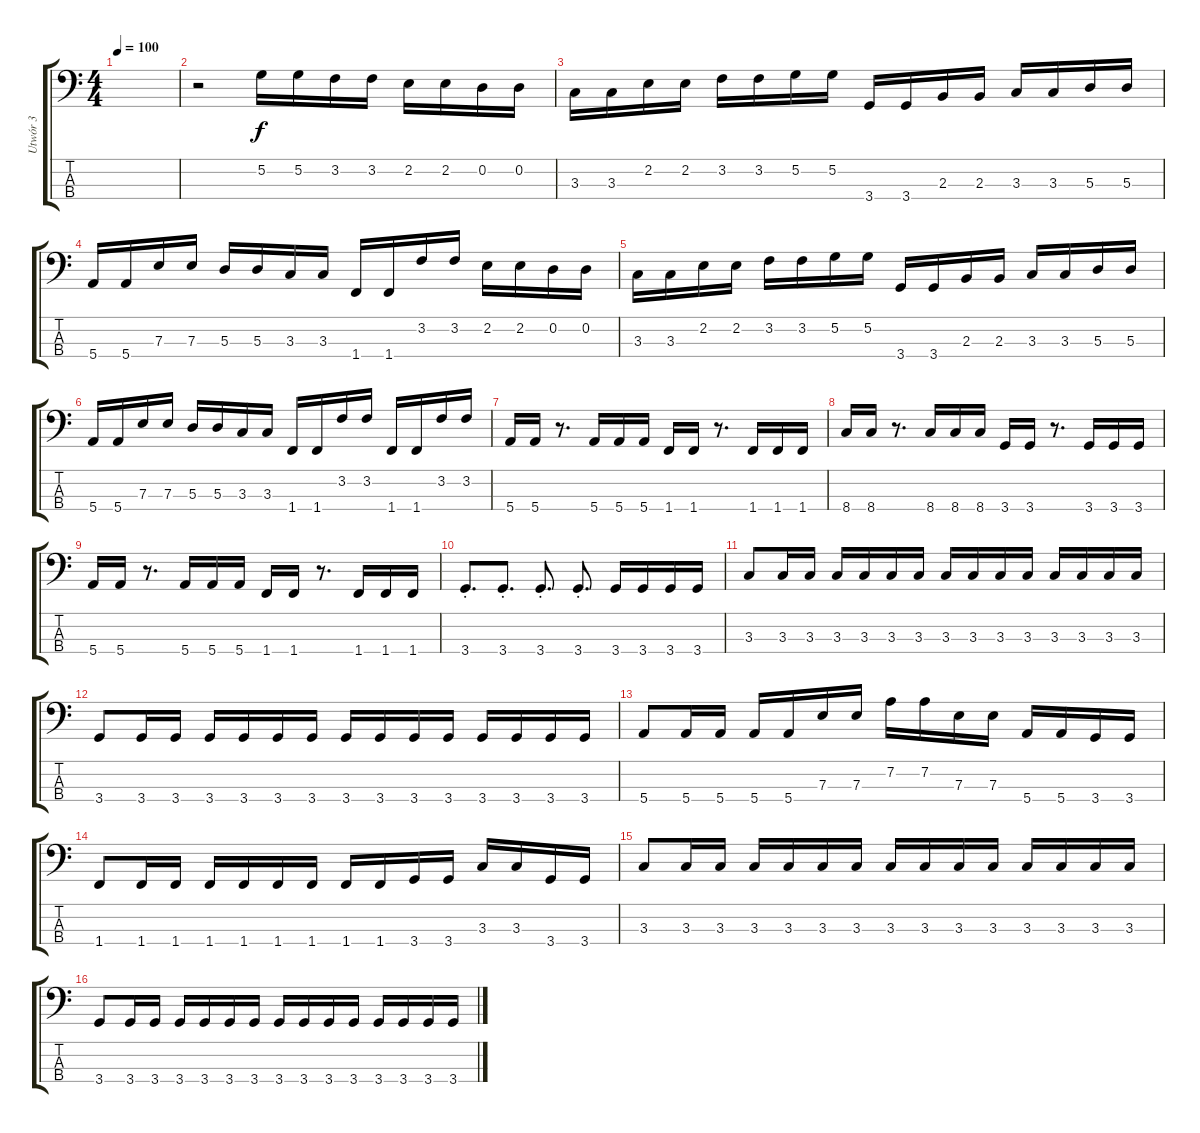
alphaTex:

\track ("Utwór 3" "Utwór 3") {instrument electricbasspick}
\staff {score tabs}
\tuning (G2 D2 A1 E1) {hide}
\ts (4 4)
\tempo 100
\clef f4
\ks c
|
r.2 5.2.16 5.2.16 3.2.16 3.2.16 2.2.16 2.2.16 0.2.16 0.2.16 |
3.3.16 3.3.16 2.2.16 2.2.16 3.2.16 3.2.16 5.2.16 5.2.16 3.4.16 3.4.16 2.3.16 2.3.16 3.3.16 3.3.16 5.3.16 5.3.16 |
5.4.16 5.4.16 7.3.16 7.3.16 5.3.16 5.3.16 3.3.16 3.3.16 1.4.16 1.4.16 3.2.16 3.2.16 2.2.16 2.2.16 0.2.16 0.2.16 |
3.3.16 3.3.16 2.2.16 2.2.16 3.2.16 3.2.16 5.2.16 5.2.16 3.4.16 3.4.16 2.3.16 2.3.16 3.3.16 3.3.16 5.3.16 5.3.16 |
5.4.16 5.4.16 7.3.16 7.3.16 5.3.16 5.3.16 3.3.16 3.3.16 1.4.16 1.4.16 3.2.16 3.2.16 1.4.16 1.4.16 3.2.16 3.2.16 |
5.4.16 5.4.16 r.8{d} 5.4.16 5.4.16 5.4.16 1.4.16 1.4.16 r.8{d} 1.4.16 1.4.16 1.4.16 |
8.4.16 8.4.16 r.8{d} 8.4.16 8.4.16 8.4.16 3.4.16 3.4.16 r.8{d} 3.4.16 3.4.16 3.4.16 |
5.4.16 5.4.16 r.8{d} 5.4.16 5.4.16 5.4.16 1.4.16 1.4.16 r.8{d} 1.4.16 1.4.16 1.4.16 |
3.4{st}.8{d} 3.4{st}.8{d} 3.4{st}.8{d} 3.4{st}.8{d} 3.4.16 3.4.16 3.4.16 3.4.16 |
3.3.8 3.3.16 3.3.16 3.3.16 3.3.16 3.3.16 3.3.16 3.3.16 3.3.16 3.3.16 3.3.16 3.3.16 3.3.16 3.3.16 3.3.16 |
3.4.8 3.4.16 3.4.16 3.4.16 3.4.16 3.4.16 3.4.16 3.4.16 3.4.16 3.4.16 3.4.16 3.4.16 3.4.16 3.4.16 3.4.16 |
5.4.8 5.4.16 5.4.16 5.4.16 5.4.16 7.3.16 7.3.16 7.2.16 7.2.16 7.3.16 7.3.16 5.4.16 5.4.16 3.4.16 3.4.16 |
1.4.8 1.4.16 1.4.16 1.4.16 1.4.16 1.4.16 1.4.16 1.4.16 1.4.16 3.4.16 3.4.16 3.3.16 3.3.16 3.4.16 3.4.16 |
3.3.8 3.3.16 3.3.16 3.3.16 3.3.16 3.3.16 3.3.16 3.3.16 3.3.16 3.3.16 3.3.16 3.3.16 3.3.16 3.3.16 3.3.16 |
3.4.8 3.4.16 3.4.16 3.4.16 3.4.16 3.4.16 3.4.16 3.4.16 3.4.16 3.4.16 3.4.16 3.4.16 3.4.16 3.4.16 3.4.16
